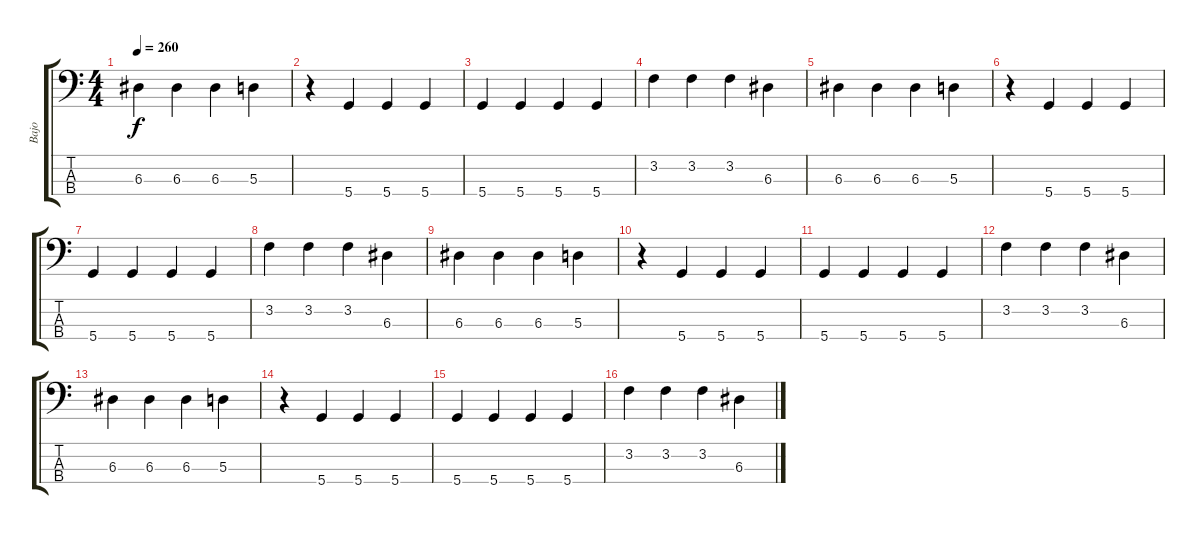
\track ("Bajo" "Bajo") {instrument electricbasspick}
\staff {score tabs}
\tuning (G2 D2 A1 D1) {hide}
\ts (4 4)
\tempo 260
\clef f4
\ks c
6.3.4{dy f} 6.3.4 6.3.4 5.3.4 |
r.4 5.4.4 5.4.4 5.4.4 |
5.4.4 5.4.4 5.4.4 5.4.4 |
3.2.4 3.2.4 3.2.4 6.3.4 |
6.3.4 6.3.4 6.3.4 5.3.4 |
r.4 5.4.4 5.4.4 5.4.4 |
5.4.4 5.4.4 5.4.4 5.4.4 |
3.2.4 3.2.4 3.2.4 6.3.4 |
6.3.4 6.3.4 6.3.4 5.3.4 |
r.4 5.4.4 5.4.4 5.4.4 |
5.4.4 5.4.4 5.4.4 5.4.4 |
3.2.4 3.2.4 3.2.4 6.3.4 |
6.3.4 6.3.4 6.3.4 5.3.4 |
r.4 5.4.4 5.4.4 5.4.4 |
5.4.4 5.4.4 5.4.4 5.4.4 |
3.2.4 3.2.4 3.2.4 6.3.4
